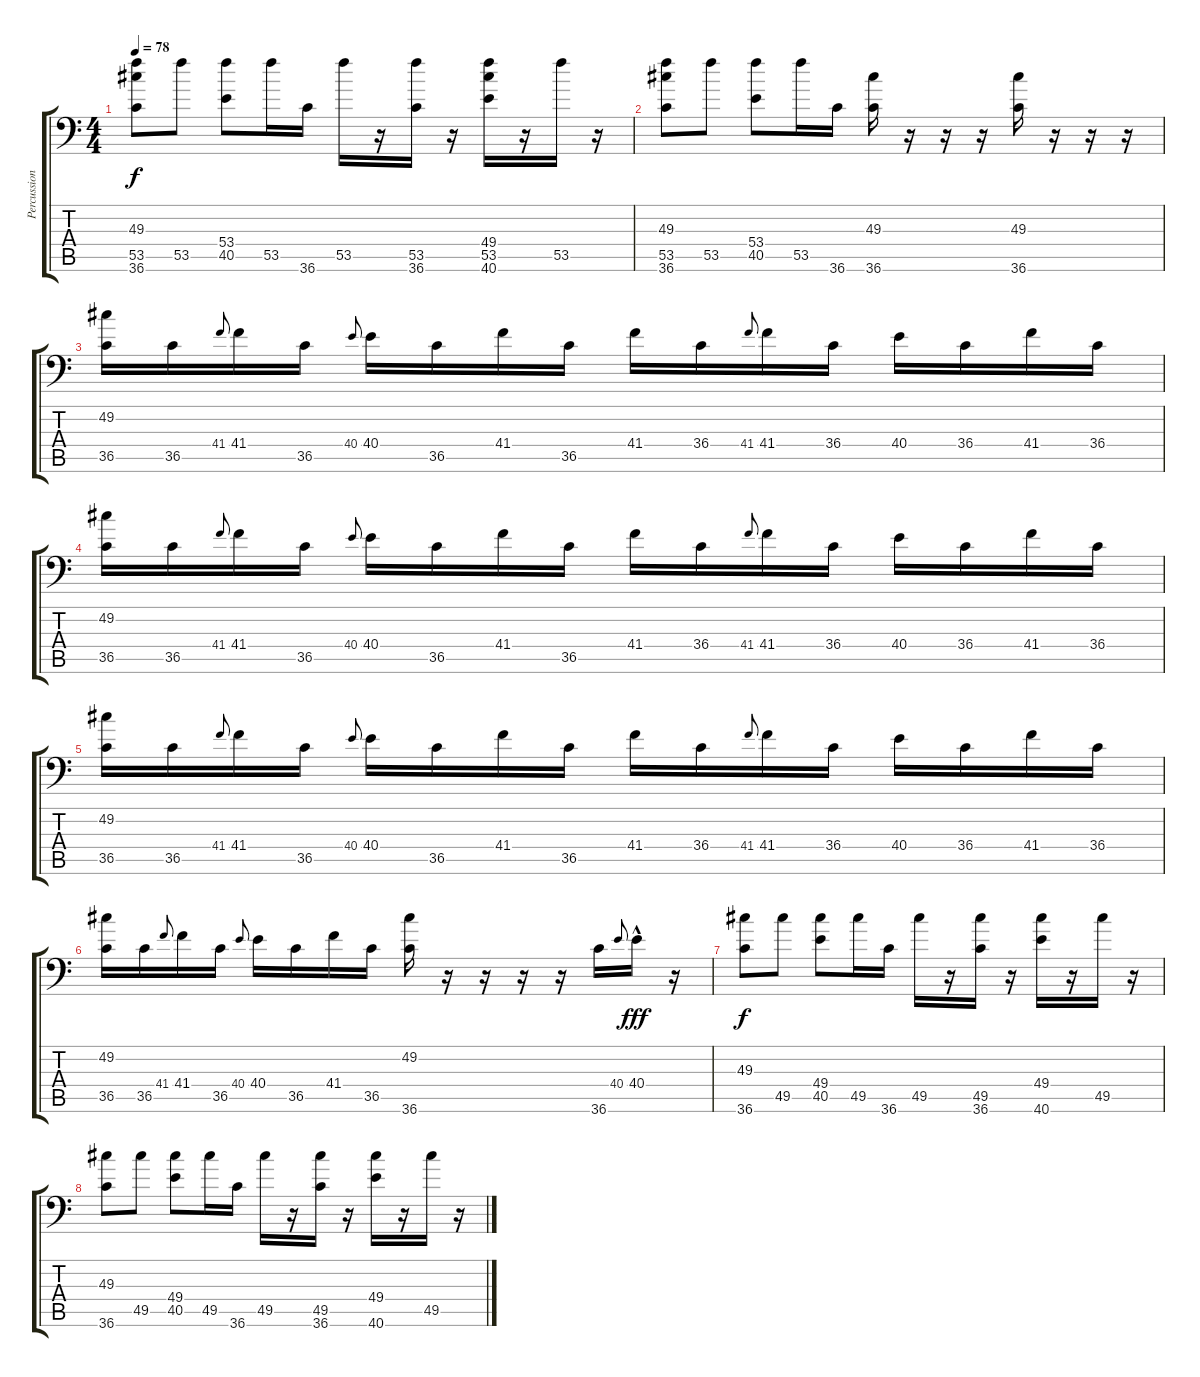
\track ("Percussion" "Percussion") {instrument acousticgrandpiano}
\staff {score tabs}
\tuning (C-1 C-1 C-1 C-1 C-1 C-1) {hide}
\ts (4 4)
\tempo 78
\clef f4
\ks c
(49.3 53.5 36.6).8{dy f} 53.5.8 (53.4 40.5).8 53.5.16 36.6.16 53.5.16 r.16 (53.5 36.6).16 r.16 (49.4 53.5 40.6).16 r.16 53.5.16 r.16 |
(49.3 53.5 36.6).8 53.5.8 (53.4 40.5).8 53.5.16 36.6.16 (49.3 36.6).16 r.16 r.16 r.16 (49.3 36.6).16 r.16 r.16 r.16 |
(49.2 36.5).16 36.5.16 41.4.8{gr onbeat} 41.4.16 36.5.16 40.4.8{gr onbeat} 40.4.16 36.5.16 41.4.16 36.5.16 41.4.16 36.4.16 41.4.8{gr onbeat} 41.4.16 36.4.16 40.4.16 36.4.16 41.4.16 36.4.16 |
(49.2 36.5).16 36.5.16 41.4.8{gr onbeat} 41.4.16 36.5.16 40.4.8{gr onbeat} 40.4.16 36.5.16 41.4.16 36.5.16 41.4.16 36.4.16 41.4.8{gr onbeat} 41.4.16 36.4.16 40.4.16 36.4.16 41.4.16 36.4.16 |
(49.2 36.5).16 36.5.16 41.4.8{gr onbeat} 41.4.16 36.5.16 40.4.8{gr onbeat} 40.4.16 36.5.16 41.4.16 36.5.16 41.4.16 36.4.16 41.4.8{gr onbeat} 41.4.16 36.4.16 40.4.16 36.4.16 41.4.16 36.4.16 |
(49.2 36.5).16 36.5.16 41.4.8{gr onbeat} 41.4.16 36.5.16 40.4.8{gr onbeat} 40.4.16 36.5.16 41.4.16 36.5.16 (49.2 36.6).16 r.16 r.16 r.16 r.16 36.6.16 40.4.8{gr onbeat} 40.4{hac}.16{dy fff} r.16 |
(49.3 36.6).8{dy f} 49.5.8 (49.4 40.5).8 49.5.16 36.6.16 49.5.16 r.16 (49.5 36.6).16 r.16 (49.4 40.6).16 r.16 49.5.16 r.16 |
(49.3 36.6).8 49.5.8 (49.4 40.5).8 49.5.16 36.6.16 49.5.16 r.16 (49.5 36.6).16 r.16 (49.4 40.6).16 r.16 49.5.16 r.16
